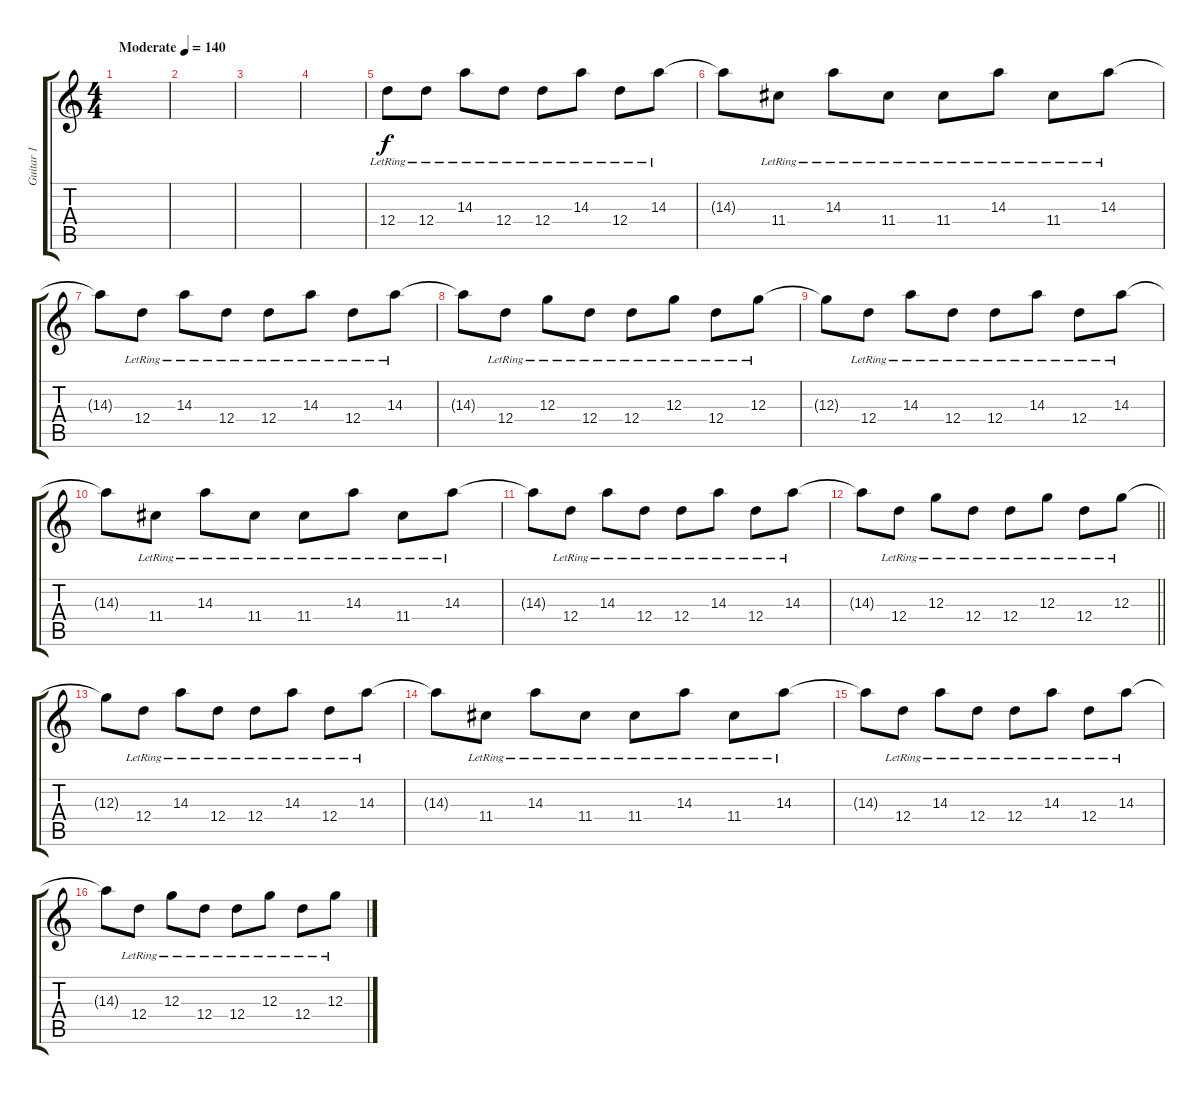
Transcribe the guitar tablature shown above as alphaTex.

\track ("Guitar 1" "Guitar 1") {instrument electricguitarclean}
\staff {score tabs}
\tuning (E4 B3 G3 D3 A2 E2) {hide}
\ts (4 4)
\tempo (140 "Moderate")
\clef g2
\ks c
|
|
|
|
12.4{lr}.8 12.4{lr}.8 14.3{lr}.8 12.4{lr}.8 12.4{lr}.8 14.3{lr}.8 12.4{lr}.8 14.3{lr}.8 |
14.3{t}.8 11.4{lr}.8 14.3{lr}.8 11.4{lr}.8 11.4{lr}.8 14.3{lr}.8 11.4{lr}.8 14.3{lr}.8 |
14.3{t}.8 12.4{lr}.8 14.3{lr}.8 12.4{lr}.8 12.4{lr}.8 14.3{lr}.8 12.4{lr}.8 14.3{lr}.8 |
14.3{t}.8 12.4{lr}.8 12.3{lr}.8 12.4{lr}.8 12.4{lr}.8 12.3{lr}.8 12.4{lr}.8 12.3{lr}.8 |
12.3{t}.8 12.4{lr}.8 14.3{lr}.8 12.4{lr}.8 12.4{lr}.8 14.3{lr}.8 12.4{lr}.8 14.3{lr}.8 |
14.3{t}.8 11.4{lr}.8 14.3{lr}.8 11.4{lr}.8 11.4{lr}.8 14.3{lr}.8 11.4{lr}.8 14.3{lr}.8 |
14.3{t}.8 12.4{lr}.8 14.3{lr}.8 12.4{lr}.8 12.4{lr}.8 14.3{lr}.8 12.4{lr}.8 14.3{lr}.8 |
\barLineRight lightlight
14.3{t}.8 12.4{lr}.8 12.3{lr}.8 12.4{lr}.8 12.4{lr}.8 12.3{lr}.8 12.4{lr}.8 12.3{lr}.8 |
\section ("" "")
12.3{t}.8 12.4{lr}.8 14.3{lr}.8 12.4{lr}.8 12.4{lr}.8 14.3{lr}.8 12.4{lr}.8 14.3{lr}.8 |
14.3{t}.8 11.4{lr}.8 14.3{lr}.8 11.4{lr}.8 11.4{lr}.8 14.3{lr}.8 11.4{lr}.8 14.3{lr}.8 |
14.3{t}.8 12.4{lr}.8 14.3{lr}.8 12.4{lr}.8 12.4{lr}.8 14.3{lr}.8 12.4{lr}.8 14.3{lr}.8 |
14.3{t}.8 12.4{lr}.8 12.3{lr}.8 12.4{lr}.8 12.4{lr}.8 12.3{lr}.8 12.4{lr}.8 12.3{lr}.8
